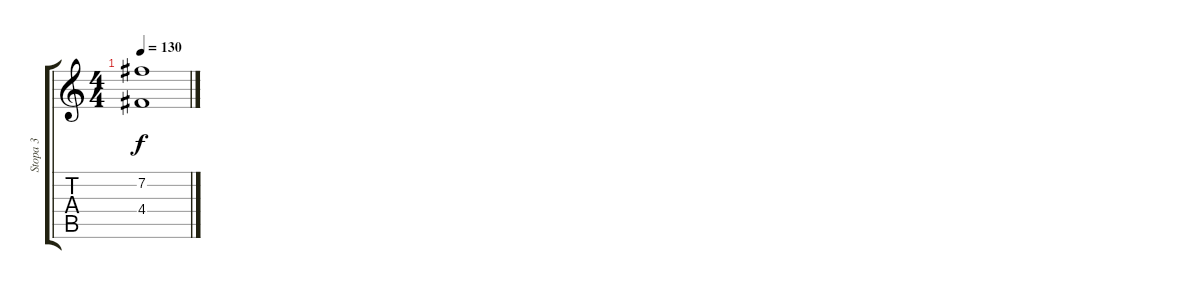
\track ("Stopa 3" "Stopa 3") {instrument distortionguitar}
\staff {score tabs}
\tuning (E4 B3 G3 D3 A2 E2) {hide}
\ts (4 4)
\tempo 130
\clef g2
\ks c
(7.2 4.4).1{dy f}
